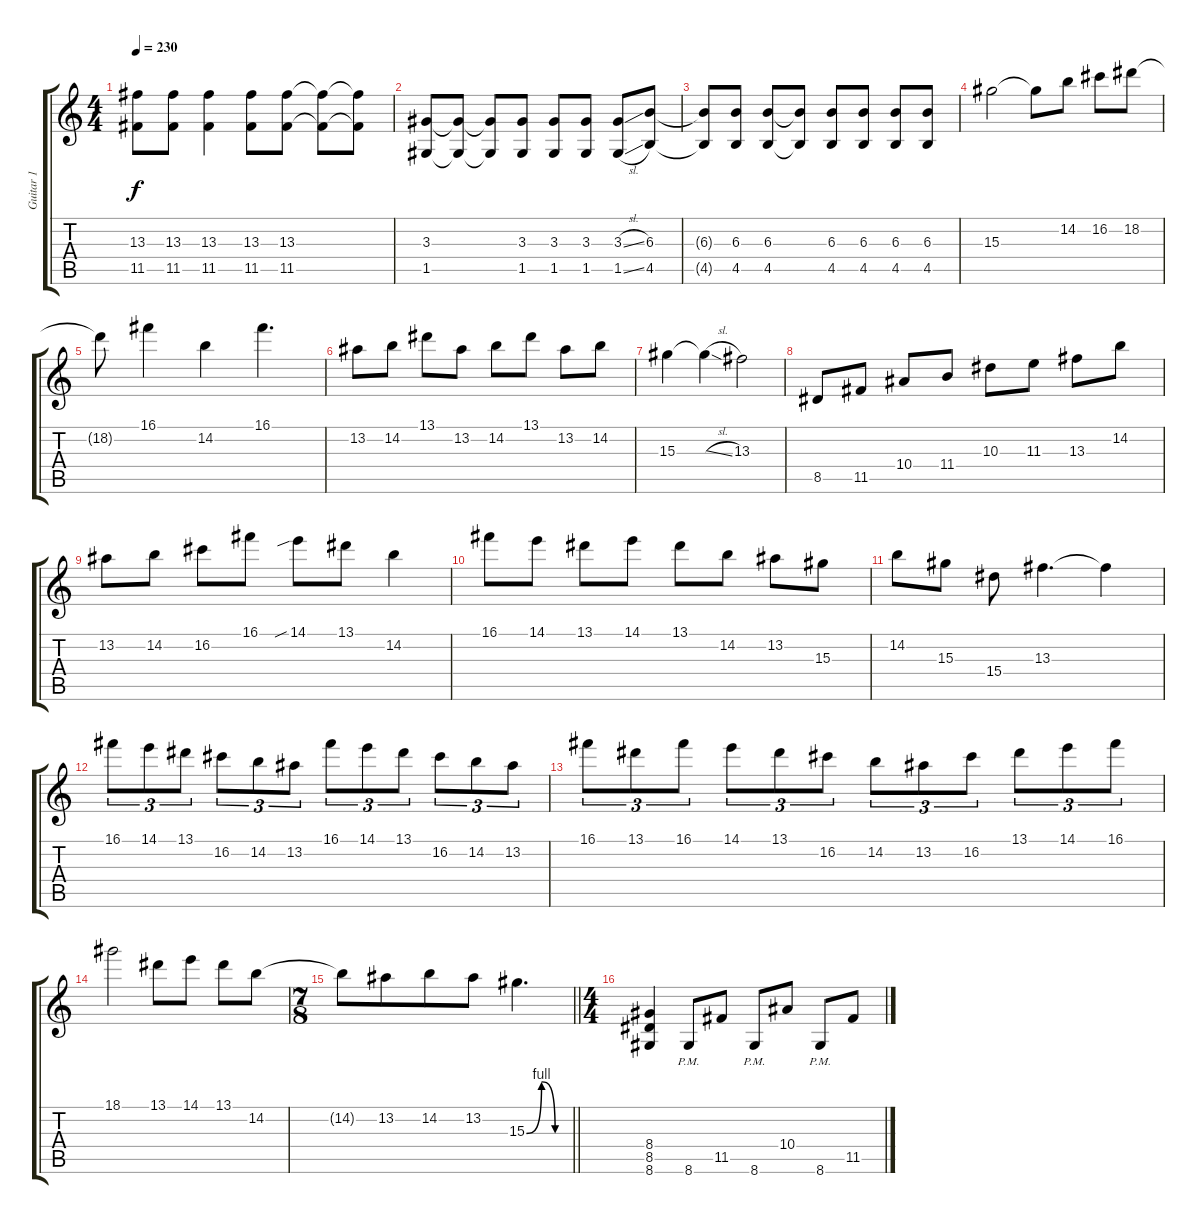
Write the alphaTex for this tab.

\track ("Guitar 1" "Guitar 1") {instrument distortionguitar}
\staff {score tabs}
\tuning (D4 A3 F3 C3 G2 C2) {hide}
\ts (4 4)
\tempo 230
\clef g2
\ks c
(13.3 11.5).8{dy f} (13.3 11.5).8 (13.3 11.5).4 (13.3 11.5).8 (13.3 11.5).8 (13.3{t} 11.5{t}).8 (13.3{t} 11.5{t}).8 |
(3.3 1.5).8 (3.3{t} 1.5{t}).8 (3.3{t} 1.5{t}).8 (3.3 1.5).8 (3.3 1.5).8 (3.3 1.5).8 (3.3{sl} 1.5{sl}).8 (6.3 4.5).8 |
(6.3{t} 4.5{t}).8 (6.3 4.5).8 (6.3 4.5).8 (6.3{t} 4.5{t}).8 (6.3 4.5).8 (6.3 4.5).8 (6.3 4.5).8 (6.3 4.5).8 |
15.3.2{balance 8 instrument overdrivenguitar} 15.3{t}.8 14.2.8 16.2.8 18.2.8 |
18.2{t}.8 16.1.4 14.2.4 16.1.4{d} |
13.2.8 14.2.8 13.1.8 13.2.8 14.2.8 13.1.8 13.2.8 14.2.8 |
15.3.4 15.3{sl t}.4 13.3.2 |
8.5.8 11.5.8 10.4.8 11.4.8 10.3.8 11.3.8 13.3.8 14.2.8 |
13.2.8 14.2.8 16.2.8 16.1.8 14.1{sib}.8 13.1.8 14.2.4 |
16.1.8 14.1.8 13.1.8 14.1.8 13.1.8 14.2.8 13.2.8 15.3.8 |
14.2.8 15.3.8 15.4.8 13.3.4{d} 13.3{t}.4 |
16.1.8{tu (3 2)} 14.1.8{tu (3 2)} 13.1.8{tu (3 2)} 16.2.8{tu (3 2)} 14.2.8{tu (3 2)} 13.2.8{tu (3 2)} 16.1.8{tu (3 2)} 14.1.8{tu (3 2)} 13.1.8{tu (3 2)} 16.2.8{tu (3 2)} 14.2.8{tu (3 2)} 13.2.8{tu (3 2)} |
16.1.8{tu (3 2)} 13.1.8{tu (3 2)} 16.1.8{tu (3 2)} 14.1.8{tu (3 2)} 13.1.8{tu (3 2)} 16.2.8{tu (3 2)} 14.2.8{tu (3 2)} 13.2.8{tu (3 2)} 16.2.8{tu (3 2)} 13.1.8{tu (3 2)} 14.1.8{tu (3 2)} 16.1.8{tu (3 2)} |
18.1.2 13.1.8 14.1.8 13.1.8 14.2.8 |
\ts (7 8)
\barLineRight lightlight
14.2{t}.8 13.2.8 14.2.8 13.2.8 15.3{be (custom 0 0 21 4 40 0 60 0)}.4{d} |
\ts (4 4)
(8.4 8.5 8.6).4{balance 0 instrument distortionguitar} 8.6{pm}.8 11.5.8 8.6{pm}.8 10.4.8 8.6{pm}.8 11.5.8
